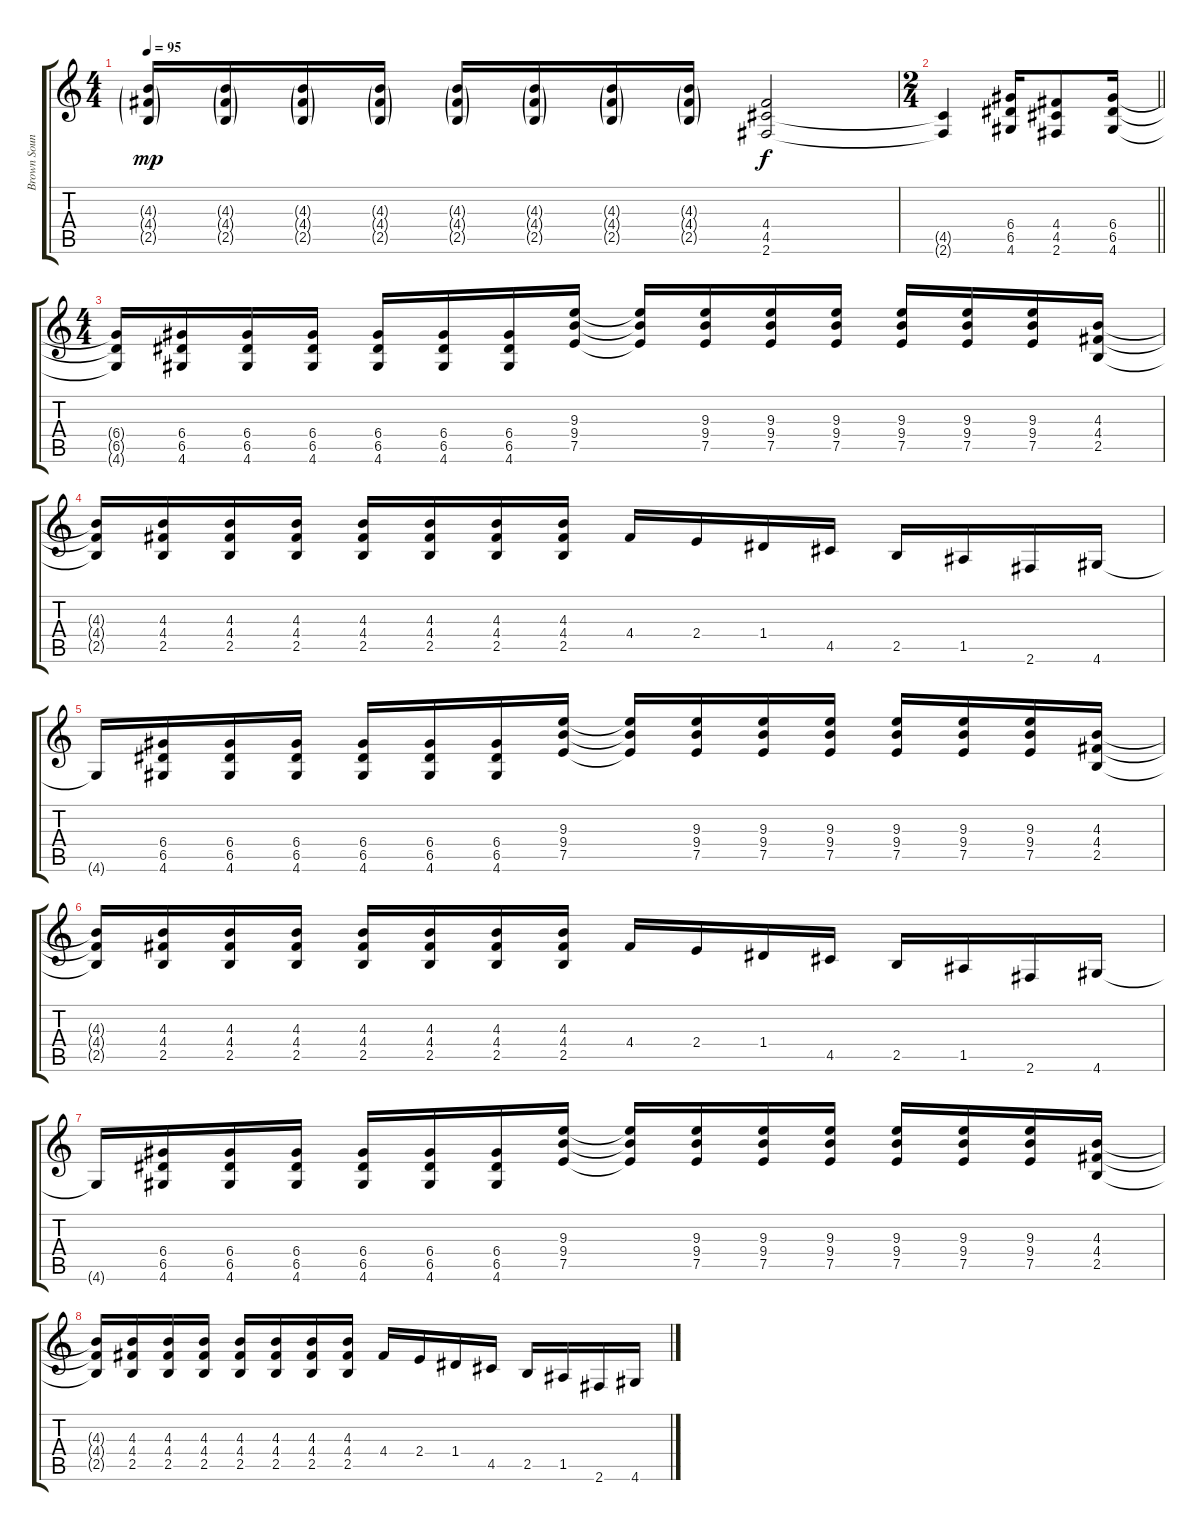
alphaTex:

\track ("Brown Sound" "Brown Soun") {instrument distortionguitar}
\staff {score tabs}
\tuning (E4 B3 G3 D3 A2 E2) {hide}
\ts (4 4)
\tempo 95
\clef g2
\ks c
(4.3{g} 4.4{g} 2.5{g}).16{dy mp} (4.3{g} 4.4{g} 2.5{g}).16 (4.3{g} 4.4{g} 2.5{g}).16 (4.3{g} 4.4{g} 2.5{g}).16 (4.3{g} 4.4{g} 2.5{g}).16 (4.3{g} 4.4{g} 2.5{g}).16 (4.3{g} 4.4{g} 2.5{g}).16 (4.3{g} 4.4{g} 2.5{g}).16 (4.4 4.5 2.6).2{dy f} |
\ts (2 4)
\barLineRight lightlight
(4.5{t} 2.6{t}).4 (6.4 6.5 4.6).16 (4.4 4.5 2.6).8 (6.4 6.5 4.6).16 |
\ts (4 4)
(6.4{t} 6.5{t} 4.6{t}).16 (6.4 6.5 4.6).16 (6.4 6.5 4.6).16 (6.4 6.5 4.6).16 (6.4 6.5 4.6).16 (6.4 6.5 4.6).16 (6.4 6.5 4.6).16 (9.3 9.4 7.5).16 (9.3{t} 9.4{t} 7.5{t}).16 (9.3 9.4 7.5).16 (9.3 9.4 7.5).16 (9.3 9.4 7.5).16 (9.3 9.4 7.5).16 (9.3 9.4 7.5).16 (9.3 9.4 7.5).16 (4.3 4.4 2.5).16 |
(4.3{t} 4.4{t} 2.5{t}).16 (4.3 4.4 2.5).16 (4.3 4.4 2.5).16 (4.3 4.4 2.5).16 (4.3 4.4 2.5).16 (4.3 4.4 2.5).16 (4.3 4.4 2.5).16 (4.3 4.4 2.5).16 4.4.16 2.4.16 1.4.16 4.5.16 2.5.16 1.5.16 2.6.16 4.6.16 |
4.6{t}.16 (6.4 6.5 4.6).16 (6.4 6.5 4.6).16 (6.4 6.5 4.6).16 (6.4 6.5 4.6).16 (6.4 6.5 4.6).16 (6.4 6.5 4.6).16 (9.3 9.4 7.5).16 (9.3{t} 9.4{t} 7.5{t}).16 (9.3 9.4 7.5).16 (9.3 9.4 7.5).16 (9.3 9.4 7.5).16 (9.3 9.4 7.5).16 (9.3 9.4 7.5).16 (9.3 9.4 7.5).16 (4.3 4.4 2.5).16 |
(4.3{t} 4.4{t} 2.5{t}).16 (4.3 4.4 2.5).16 (4.3 4.4 2.5).16 (4.3 4.4 2.5).16 (4.3 4.4 2.5).16 (4.3 4.4 2.5).16 (4.3 4.4 2.5).16 (4.3 4.4 2.5).16 4.4.16 2.4.16 1.4.16 4.5.16 2.5.16 1.5.16 2.6.16 4.6.16 |
4.6{t}.16 (6.4 6.5 4.6).16 (6.4 6.5 4.6).16 (6.4 6.5 4.6).16 (6.4 6.5 4.6).16 (6.4 6.5 4.6).16 (6.4 6.5 4.6).16 (9.3 9.4 7.5).16 (9.3{t} 9.4{t} 7.5{t}).16 (9.3 9.4 7.5).16 (9.3 9.4 7.5).16 (9.3 9.4 7.5).16 (9.3 9.4 7.5).16 (9.3 9.4 7.5).16 (9.3 9.4 7.5).16 (4.3 4.4 2.5).16 |
(4.3{t} 4.4{t} 2.5{t}).16 (4.3 4.4 2.5).16 (4.3 4.4 2.5).16 (4.3 4.4 2.5).16 (4.3 4.4 2.5).16 (4.3 4.4 2.5).16 (4.3 4.4 2.5).16 (4.3 4.4 2.5).16 4.4.16 2.4.16 1.4.16 4.5.16 2.5.16 1.5.16 2.6.16 4.6.16
